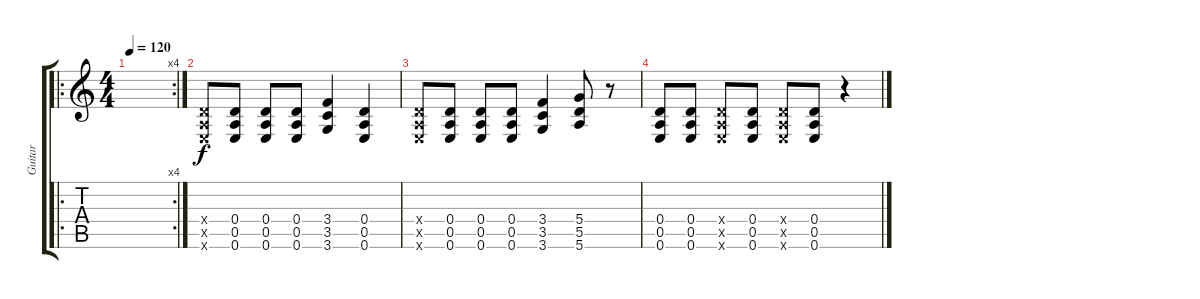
\track ("Guitar" "Guitar") {instrument overdrivenguitar}
\staff {score tabs}
\tuning (E4 B3 G3 D3 A2 E2) {hide}
\ro
\rc 4
\ts (4 4)
\tempo 120
\clef g2
\ks c
|
(0.4{x} 0.5{x} 0.6{x}).8 (0.4 0.5 0.6).8 (0.4 0.5 0.6).8 (0.4 0.5 0.6).8 (3.4 3.5 3.6).4 (0.4 0.5 0.6).4 |
(0.4{x} 0.5{x} 0.6{x}).8 (0.4 0.5 0.6).8 (0.4 0.5 0.6).8 (0.4 0.5 0.6).8 (3.4 3.5 3.6).4 (5.4 5.5 5.6).8 r.8 |
(0.4 0.5 0.6).8 (0.4 0.5 0.6).8 (0.4{x} 0.5{x} 0.6{x}).8 (0.4 0.5 0.6).8 (0.4{x} 0.5{x} 0.6{x}).8 (0.4 0.5 0.6).8 r.4
